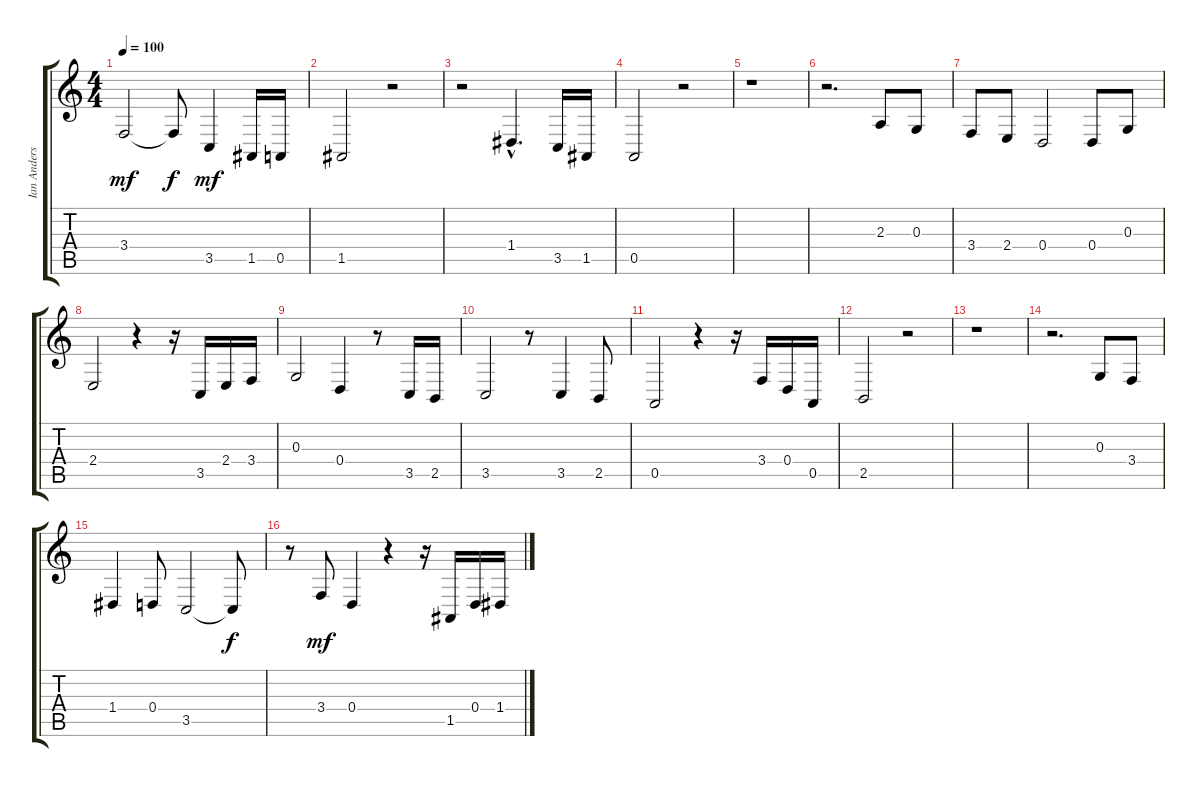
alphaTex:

\track ("Ian Anderson - vocals" "Ian Anders") {instrument lead6voice}
\staff {score tabs}
\tuning (E4 B3 G3 D3 A2 E2) {hide}
\ts (4 4)
\tempo 100
\clef g2
\ks c
3.4.2{dy mf} 3.4{t}.8{dy f} 3.5.4{dy mf} 1.5.16 0.5.16 |
1.5.2 r.2 |
r.2 1.4{hac}.4{d} 3.5.16 1.5.16 |
0.5.2 r.2 |
r.1 |
r.2{d} 2.3.8 0.3.8 |
3.4.8 2.4.8 0.4.2 0.4.8 0.3.8 |
2.4.2 r.4 r.16 3.5.16 2.4.16 3.4.16 |
0.3.2 0.4.4 r.8 3.5.16 2.5.16 |
3.5.2 r.8 3.5.4 2.5.8 |
0.5.2 r.4 r.16 3.4.16 0.4.16 0.5.16 |
2.5.2 r.2 |
r.1 |
r.2{d} 0.3.8 3.4.8 |
1.4.4 0.4.8 3.5.2 3.5{t}.8{dy f} |
r.8 3.4.8{dy mf} 0.4.4 r.4 r.16 1.5.16 0.4.16 1.4.16
